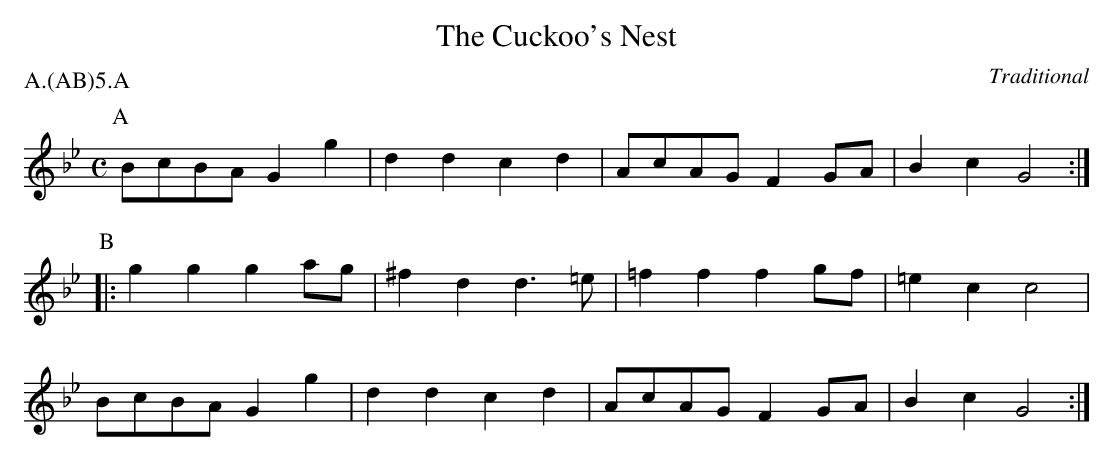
X:1
T:The Cuckoo's Nest
M:C
L:1/4
C:Traditional
P:A.(AB)5.A
K:Gminor
V:1
P:A
B/c/B/A/ G g | d d c d | A/c/A/G/ F G/A/ | B c G2 :|
P:B
|: g g g a/g/ | ^f d d>=e | =f f f g/f/ | =e c c2 |
B/c/B/A/ G g | d d c d | A/c/A/G/ F G/A/ | B c G2 :|
